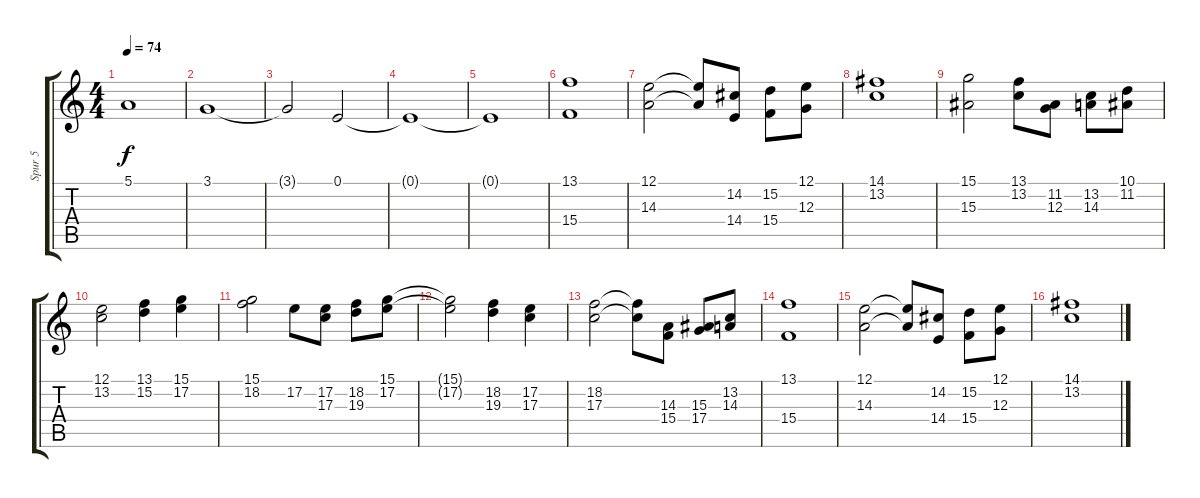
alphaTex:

\track ("Spur 5" "Spur 5") {instrument frenchhorn}
\staff {score tabs}
\tuning (E4 B3 G3 D3 A2 E2) {hide}
\ts (4 4)
\tempo 74
\clef g2
\ks c
5.1.1{dy f} |
3.1.1 |
3.1{t}.2 0.1.2 |
0.1{t}.1 |
0.1{t}.1 |
(13.1 15.4).1 |
(12.1 14.3).2 (12.1{t} 14.3{t}).8 (14.2 14.4).8 (15.2 15.4).8 (12.1 12.3).8 |
(14.1 13.2).1 |
(15.1 15.3).2 (13.1 13.2).8 (11.2 12.3).8 (13.2 14.3).8 (10.1 11.2).8 |
(12.1 13.2).2 (13.1 15.2).4 (15.1 17.2).4 |
(15.1 18.2).2 17.2.8 (17.2 17.3).8 (18.2 19.3).8 (15.1 17.2).8 |
(15.1{t} 17.2{t}).2 (18.2 19.3).4 (17.2 17.3).4 |
(18.2 17.3).2 (18.2{t} 17.3{t}).8 (14.3 15.4).8 (15.3 17.4).8 (13.2 14.3).8 |
(13.1 15.4).1 |
(12.1 14.3).2 (12.1{t} 14.3{t}).8 (14.2 14.4).8 (15.2 15.4).8 (12.1 12.3).8 |
(14.1 13.2).1
